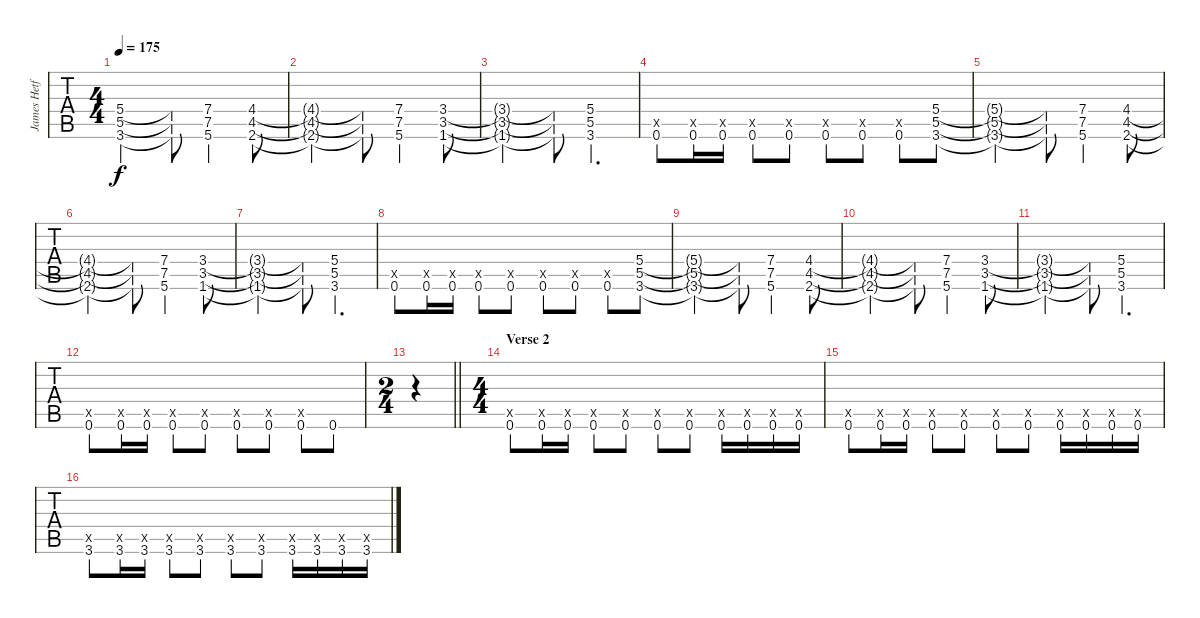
\track ("James Hetfield" "James Hetf") {instrument distortionguitar}
\staff {tabs}
\tuning (E4 B3 G3 D3 A2 E2) {hide}
\ts (4 4)
\tempo 175
\clef g2
\ks c
(5.4{t} 5.5{t} 3.6{t}).2{dy f} (5.4{t} 5.5{t} 3.6{t}).8 (7.4 7.5 5.6).4 (4.4 4.5 2.6).8 |
(4.4{t} 4.5{t} 2.6{t}).2 (4.4{t} 4.5{t} 2.6{t}).8 (7.4 7.5 5.6).4 (3.4 3.5 1.6).8 |
(3.4{t} 3.5{t} 1.6{t}).2 (3.4{t} 3.5{t} 1.6{t}).8 (5.4 5.5 3.6).4{d} |
(0.5{x} 0.6).8 (0.5{x} 0.6).16 (0.5{x} 0.6).16 (0.5{x} 0.6).8 (0.5{x} 0.6).8 (0.5{x} 0.6).8 (0.5{x} 0.6).8 (0.5{x} 0.6).8 (5.4 5.5 3.6).8 |
(5.4{t} 5.5{t} 3.6{t}).2 (5.4{t} 5.5{t} 3.6{t}).8 (7.4 7.5 5.6).4 (4.4 4.5 2.6).8 |
(4.4{t} 4.5{t} 2.6{t}).2 (4.4{t} 4.5{t} 2.6{t}).8 (7.4 7.5 5.6).4 (3.4 3.5 1.6).8 |
(3.4{t} 3.5{t} 1.6{t}).2 (3.4{t} 3.5{t} 1.6{t}).8 (5.4 5.5 3.6).4{d} |
(0.5{x} 0.6).8 (0.5{x} 0.6).16 (0.5{x} 0.6).16 (0.5{x} 0.6).8 (0.5{x} 0.6).8 (0.5{x} 0.6).8 (0.5{x} 0.6).8 (0.5{x} 0.6).8 (5.4 5.5 3.6).8 |
(5.4{t} 5.5{t} 3.6{t}).2 (5.4{t} 5.5{t} 3.6{t}).8 (7.4 7.5 5.6).4 (4.4 4.5 2.6).8 |
(4.4{t} 4.5{t} 2.6{t}).2 (4.4{t} 4.5{t} 2.6{t}).8 (7.4 7.5 5.6).4 (3.4 3.5 1.6).8 |
(3.4{t} 3.5{t} 1.6{t}).2 (3.4{t} 3.5{t} 1.6{t}).8 (5.4 5.5 3.6).4{d} |
(0.5{x} 0.6).8 (0.5{x} 0.6).16 (0.5{x} 0.6).16 (0.5{x} 0.6).8 (0.5{x} 0.6).8 (0.5{x} 0.6).8 (0.5{x} 0.6).8 (0.5{x} 0.6).8 0.6.8 |
\ts (2 4)
\barLineRight lightlight
|
\ts (4 4)
\section ("" "Verse 2")
(0.5{x} 0.6).8 (0.5{x} 0.6).16 (0.5{x} 0.6).16 (0.5{x} 0.6).8 (0.5{x} 0.6).8 (0.5{x} 0.6).8 (0.5{x} 0.6).8 (0.5{x} 0.6).16 (0.5{x} 0.6).16 (0.5{x} 0.6).16 (0.5{x} 0.6).16 |
(0.5{x} 0.6).8 (0.5{x} 0.6).16 (0.5{x} 0.6).16 (0.5{x} 0.6).8 (0.5{x} 0.6).8 (0.5{x} 0.6).8 (0.5{x} 0.6).8 (0.5{x} 0.6).16 (0.5{x} 0.6).16 (0.5{x} 0.6).16 (0.5{x} 0.6).16 |
(0.5{x} 3.6).8 (0.5{x} 3.6).16 (0.5{x} 3.6).16 (0.5{x} 3.6).8 (0.5{x} 3.6).8 (0.5{x} 3.6).8 (0.5{x} 3.6).8 (0.5{x} 3.6).16 (0.5{x} 3.6).16 (0.5{x} 3.6).16 (0.5{x} 3.6).16
